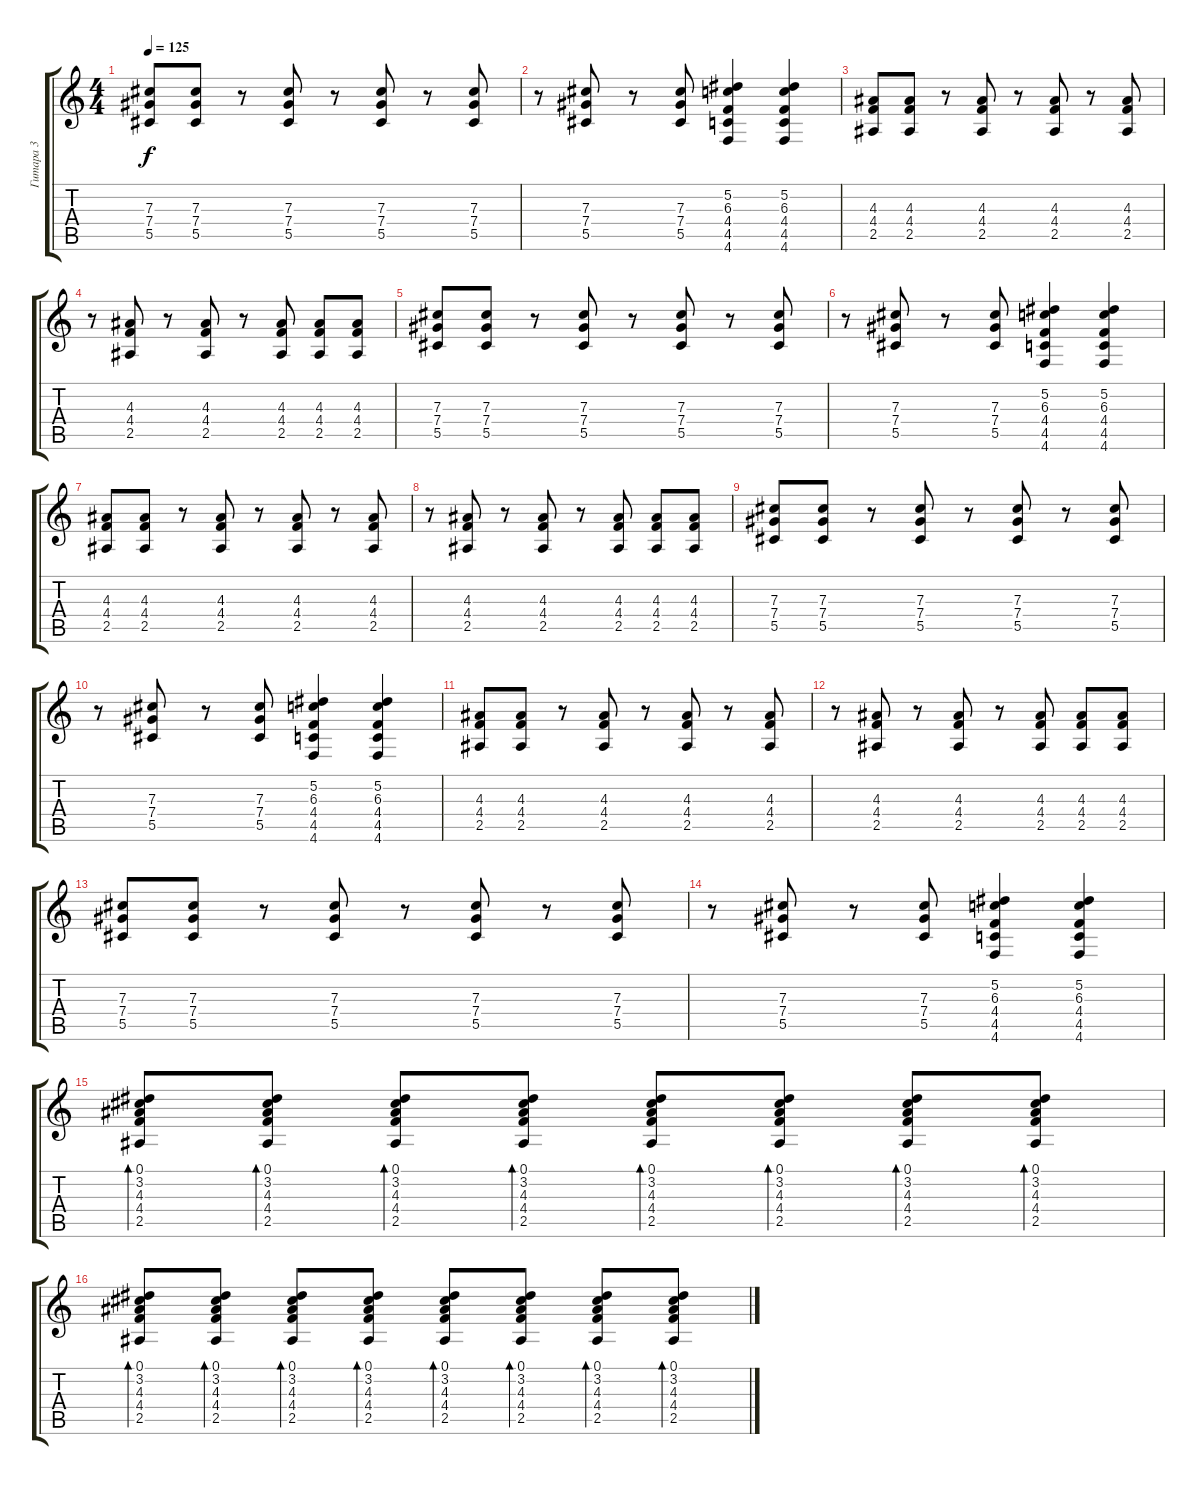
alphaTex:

\track ("Гитара 3" "Гитара 3") {instrument electricguitarclean}
\staff {score tabs}
\tuning (Eb4 Bb3 Gb3 Db3 Ab2 Db2) {hide}
\ts (4 4)
\tempo 125
\clef g2
\ks c
(7.3 7.4 5.5).8{dy f} (7.3 7.4 5.5).8 r.8 (7.3 7.4 5.5).8 r.8 (7.3 7.4 5.5).8 r.8 (7.3 7.4 5.5).8 |
r.8 (7.3 7.4 5.5).8 r.8 (7.3 7.4 5.5).8 (5.2 6.3 4.4 4.5 4.6).4 (5.2 6.3 4.4 4.5 4.6).4 |
(4.3 4.4 2.5).8 (4.3 4.4 2.5).8 r.8 (4.3 4.4 2.5).8 r.8 (4.3 4.4 2.5).8 r.8 (4.3 4.4 2.5).8 |
r.8 (4.3 4.4 2.5).8 r.8 (4.3 4.4 2.5).8 r.8 (4.3 4.4 2.5).8 (4.3 4.4 2.5).8 (4.3 4.4 2.5).8 |
(7.3 7.4 5.5).8 (7.3 7.4 5.5).8 r.8 (7.3 7.4 5.5).8 r.8 (7.3 7.4 5.5).8 r.8 (7.3 7.4 5.5).8 |
r.8 (7.3 7.4 5.5).8 r.8 (7.3 7.4 5.5).8 (5.2 6.3 4.4 4.5 4.6).4 (5.2 6.3 4.4 4.5 4.6).4 |
(4.3 4.4 2.5).8 (4.3 4.4 2.5).8 r.8 (4.3 4.4 2.5).8 r.8 (4.3 4.4 2.5).8 r.8 (4.3 4.4 2.5).8 |
r.8 (4.3 4.4 2.5).8 r.8 (4.3 4.4 2.5).8 r.8 (4.3 4.4 2.5).8 (4.3 4.4 2.5).8 (4.3 4.4 2.5).8 |
(7.3 7.4 5.5).8 (7.3 7.4 5.5).8 r.8 (7.3 7.4 5.5).8 r.8 (7.3 7.4 5.5).8 r.8 (7.3 7.4 5.5).8 |
r.8 (7.3 7.4 5.5).8 r.8 (7.3 7.4 5.5).8 (5.2 6.3 4.4 4.5 4.6).4 (5.2 6.3 4.4 4.5 4.6).4 |
(4.3 4.4 2.5).8 (4.3 4.4 2.5).8 r.8 (4.3 4.4 2.5).8 r.8 (4.3 4.4 2.5).8 r.8 (4.3 4.4 2.5).8 |
r.8 (4.3 4.4 2.5).8 r.8 (4.3 4.4 2.5).8 r.8 (4.3 4.4 2.5).8 (4.3 4.4 2.5).8 (4.3 4.4 2.5).8 |
(7.3 7.4 5.5).8 (7.3 7.4 5.5).8 r.8 (7.3 7.4 5.5).8 r.8 (7.3 7.4 5.5).8 r.8 (7.3 7.4 5.5).8 |
r.8 (7.3 7.4 5.5).8 r.8 (7.3 7.4 5.5).8 (5.2 6.3 4.4 4.5 4.6).4 (5.2 6.3 4.4 4.5 4.6).4 |
(0.1 3.2 4.3 4.4 2.5).8{bd 60 instrument electricguitarclean} (0.1 3.2 4.3 4.4 2.5).8{bd 60} (0.1 3.2 4.3 4.4 2.5).8{bd 60} (0.1 3.2 4.3 4.4 2.5).8{bd 60} (0.1 3.2 4.3 4.4 2.5).8{bd 60} (0.1 3.2 4.3 4.4 2.5).8{bd 60} (0.1 3.2 4.3 4.4 2.5).8{bd 60} (0.1 3.2 4.3 4.4 2.5).8{bd 60} |
(0.1 3.2 4.3 4.4 2.5).8{bd 60} (0.1 3.2 4.3 4.4 2.5).8{bd 60} (0.1 3.2 4.3 4.4 2.5).8{bd 60} (0.1 3.2 4.3 4.4 2.5).8{bd 60} (0.1 3.2 4.3 4.4 2.5).8{bd 60} (0.1 3.2 4.3 4.4 2.5).8{bd 60} (0.1 3.2 4.3 4.4 2.5).8{bd 60} (0.1 3.2 4.3 4.4 2.5).8{bd 60}
